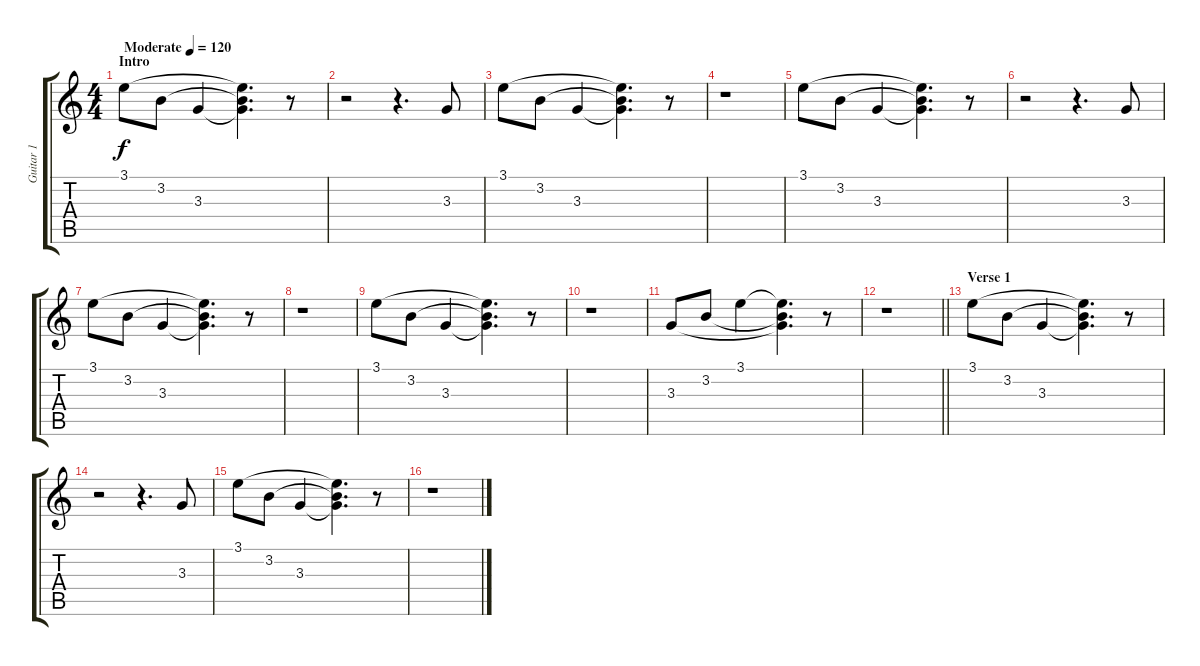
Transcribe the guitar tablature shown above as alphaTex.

\track ("Guitar 1" "Guitar 1") {instrument overdrivenguitar}
\staff {score tabs}
\tuning (Db4 Ab3 E3 B2 Gb2 B1) {hide}
\ts (4 4)
\section ("" "Intro")
\tempo (120 "Moderate")
\clef g2
\ks c
3.1.8{dy f instrument overdrivenguitar} 3.2.8 3.3.4 (3.1{t} 3.2{t} 3.3{t}).4{d} r.8 |
r.2 r.4{d} 3.3.8 |
3.1.8 3.2.8 3.3.4 (3.1{t} 3.2{t} 3.3{t}).4{d} r.8 |
r.1 |
3.1.8 3.2.8 3.3.4 (3.1{t} 3.2{t} 3.3{t}).4{d} r.8 |
r.2 r.4{d} 3.3.8 |
3.1.8 3.2.8 3.3.4 (3.1{t} 3.2{t} 3.3{t}).4{d} r.8 |
r.1 |
3.1.8 3.2.8 3.3.4 (3.1{t} 3.2{t} 3.3{t}).4{d} r.8 |
r.1 |
3.3.8 3.2.8 3.1.4 (3.1{t} 3.2{t} 3.3{t}).4{d} r.8 |
\barLineRight lightlight
r.1 |
\section ("" "Verse 1")
3.1.8 3.2.8 3.3.4 (3.1{t} 3.2{t} 3.3{t}).4{d} r.8 |
r.2 r.4{d} 3.3.8 |
3.1.8 3.2.8 3.3.4 (3.1{t} 3.2{t} 3.3{t}).4{d} r.8 |
r.1
